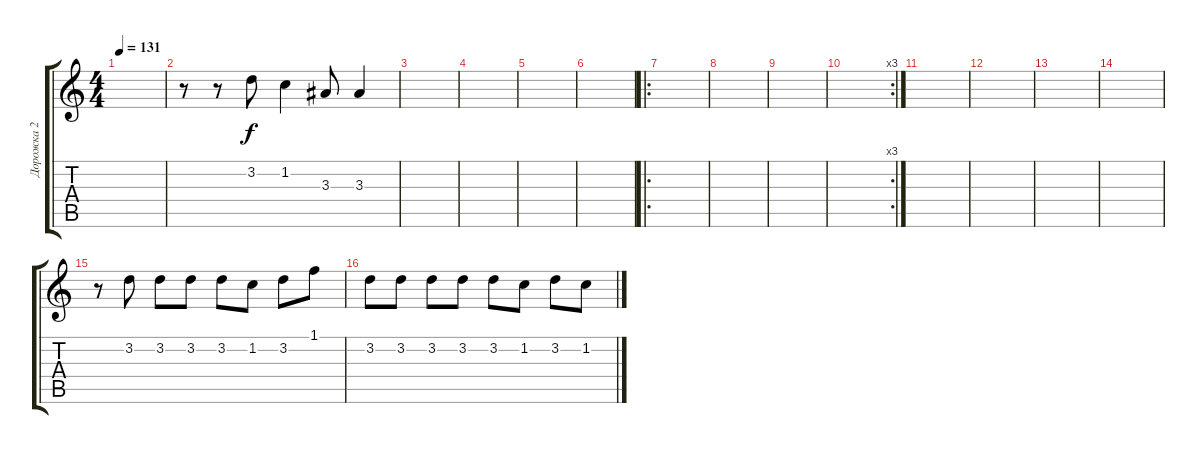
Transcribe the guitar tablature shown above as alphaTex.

\track ("Дорожка 2" "Дорожка 2") {instrument acousticguitarsteel}
\staff {score tabs}
\tuning (E4 B3 G3 D3 A2 E2) {hide}
\ts (4 4)
\tempo 131
\clef g2
\ks c
|
r.8 r.8 3.2.8 1.2.4 3.3.8 3.3.4 |
|
|
|
|
\ro
|
|
|
\rc 3
|
|
|
|
|
r.8 3.2.8 3.2.8 3.2.8 3.2.8 1.2.8 3.2.8 1.1.8 |
3.2.8 3.2.8 3.2.8 3.2.8 3.2.8 1.2.8 3.2.8 1.2.8
